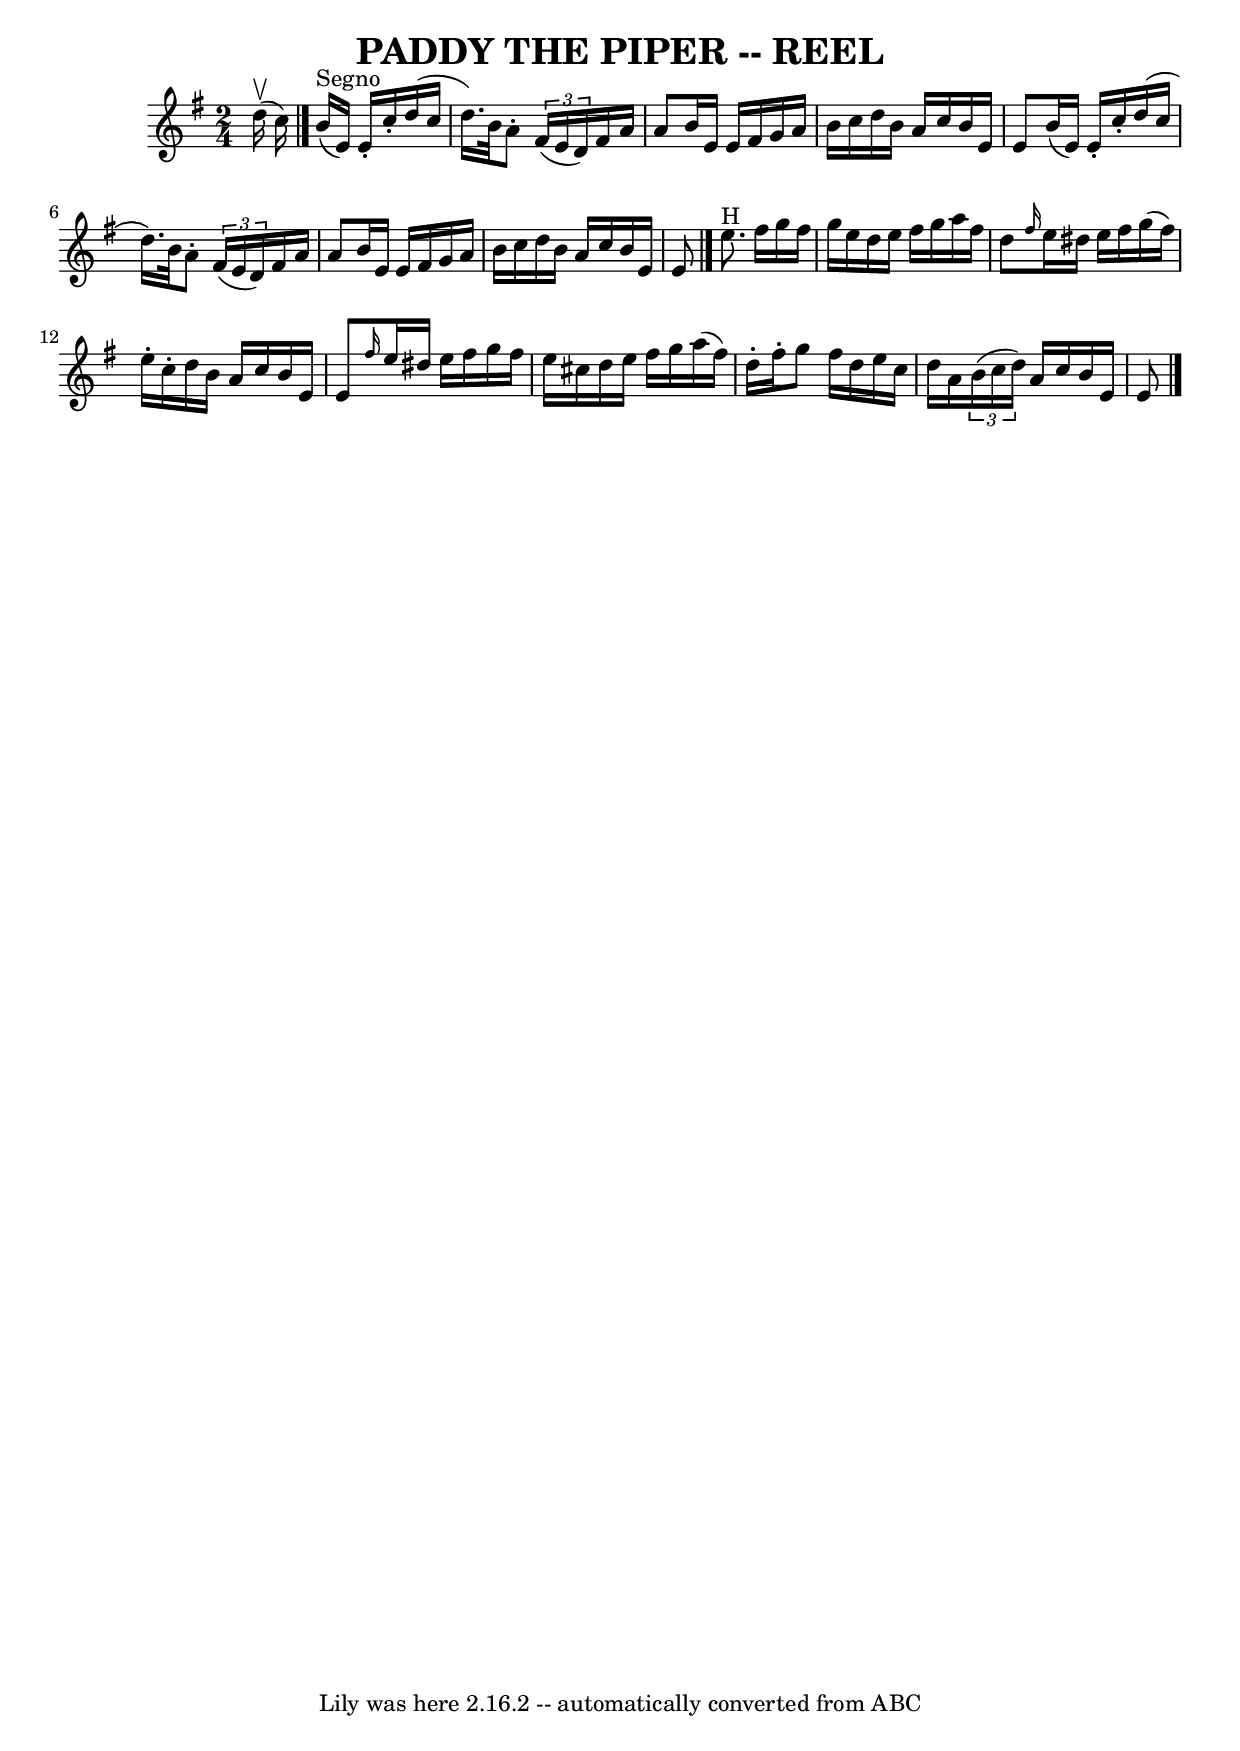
\version "2.16.2"
\include "Mammoth.ily"
\header {
  %% book = "Ryan's Mammoth Collection of Fiddle Tunes"
  crossRefNumber = "1"
  footnotes = ""
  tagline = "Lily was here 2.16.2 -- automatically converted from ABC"
  title = "PADDY THE PIPER -- REEL"

}
voicedefault =  {


  \time 2/4 
  \key g \major
  d''16 (^\upbow c''16)     |
  
  \bar "|." b'16^"Segno"(e'16) e'16 -. c''16 -. d''16 (c''16    
  d''16.) b'32    |
  a'8 -. \times 2/3 { fis'16 (e'16 d'16  
		      -) 
		    } fis'16 a'16 a'8    |
  b'16 e'16 e'16 fis'16    
  g'16 a'16 b'16 c''16    |
  d''16 b'16 a'16 c''16    
  b'16 e'16 e'8    |
  b'16 (e'16) e'16 -. c''16 -.   
  d''16 (c''16 d''16.) b'32    |
  a'8 -. \times 2/3 { fis'16 
		      (e'16 d'16) 
		    } fis'16 a'16 a'8    |
  b'16 e'16    
  e'16 fis'16 g'16 a'16 b'16 c''16    |
  d''16 b'16    
  a'16 c''16 b'16 e'16 e'8      \bar "|." e''8.^"H" fis''16    
  g''16 fis''16 g''16 e''16    |
  d''16 e''16 fis''16    
  g''16 a''16 fis''16 d''8    |
  \grace { fis''16  
	 } e''16    
  dis''16 e''16 fis''16 g''16 (fis''16) e''16 -. c''16 -.   
  |
  d''16 b'16 a'16 c''16 b'16 e'16 e'8    |
  
  \grace { fis''16  
	 } e''16 dis''16 e''16 fis''16 g''16    
  fis''16 e''16 cis''16    |
  d''16 e''16 fis''16 g''16    
  a''16 (fis''16) d''16 -. fis''16 -.   |
  g''8 fis''16    
  d''16 e''16 c''16 d''16 a'16    |
  \times 2/3 { b'16 (
	       c''16 d''16) 
	     } a'16 c''16 b'16 e'16 e'8      \bar "|."   

}

\score{
  <<

    \context Staff="default"
    {
      \voicedefault 
      
    }

  >>
  \layout {
    
  }
  \midi {
  }

}
